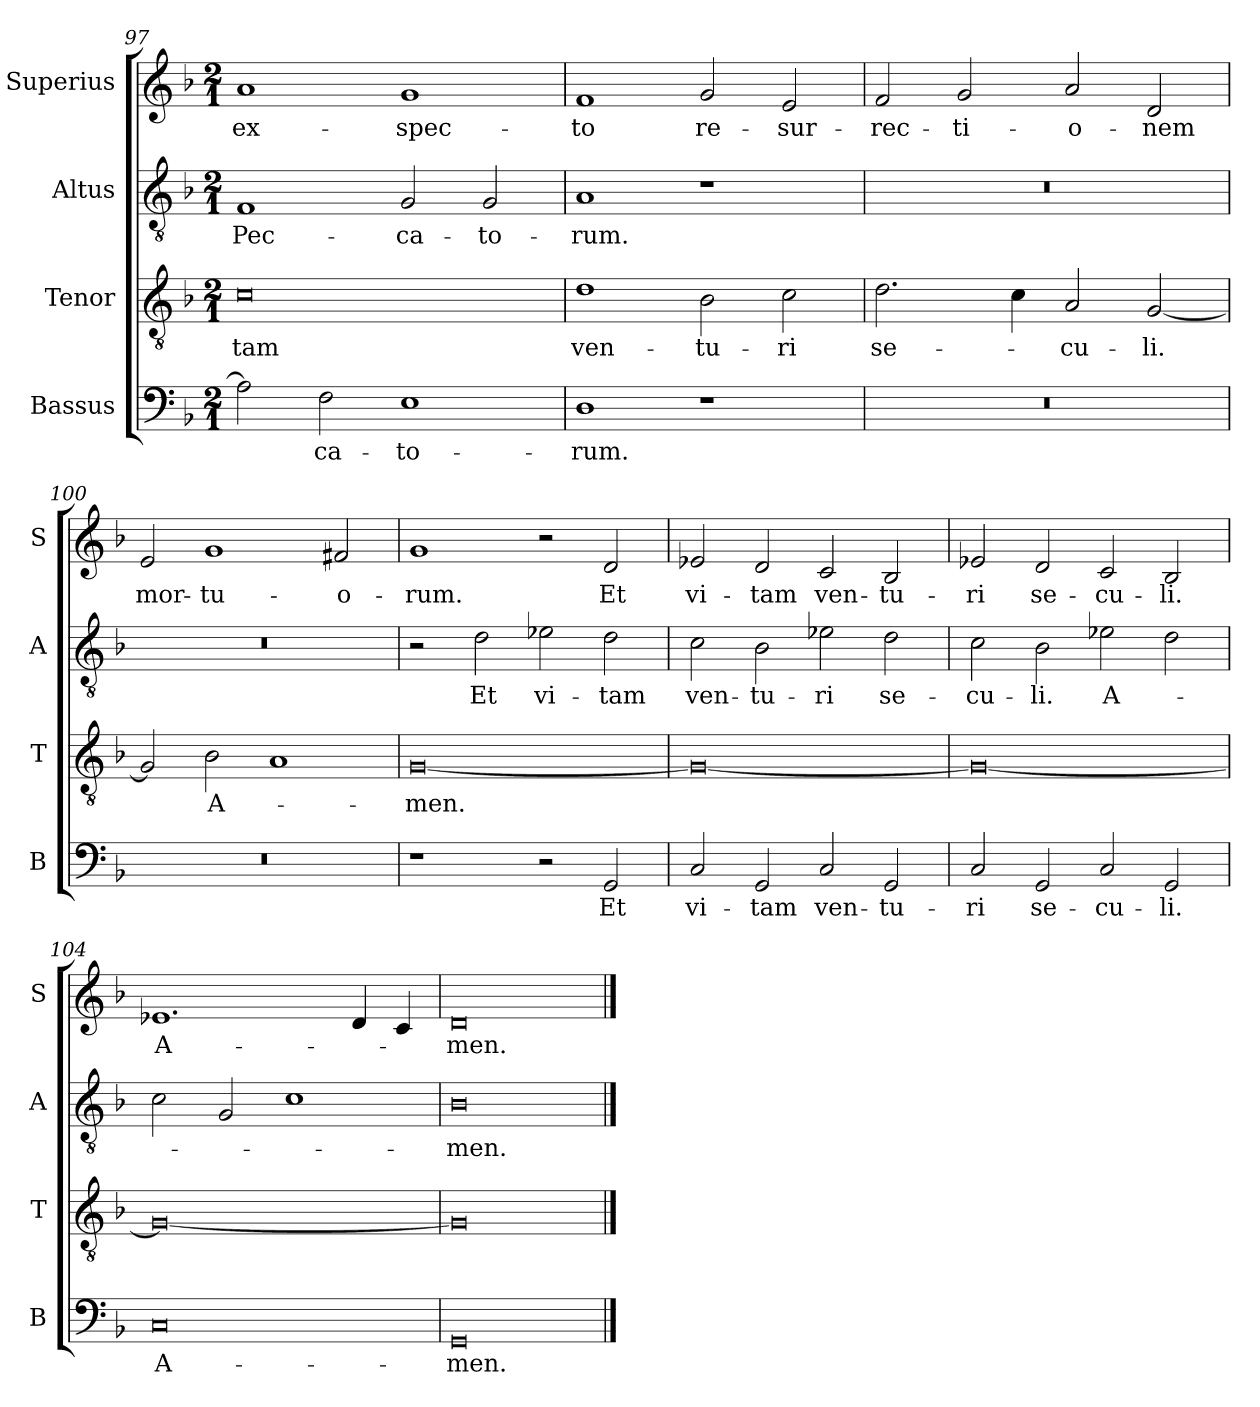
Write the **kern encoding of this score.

**kern	**text	**kern	**text	**kern	**text	**kern	**text
*part4	*part4	*part3	*part3	*part2	*part2	*part1	*part1
*staff4	*staff4	*staff3	*staff3	*staff2	*staff2	*staff1	*staff1
*I"Bassus	*	*I"Tenor	*	*I"Altus	*	*I"Superius	*
*I'B	*	*I'T	*	*I'A	*	*I'S	*
*clefF4	*	*clefGv2	*	*clefGv2	*	*clefG2	*
*k[b-]	*	*k[b-]	*	*k[b-]	*	*k[b-]	*
*M2/1	*	*M2/1	*	*M2/1	*	*M2/1	*
=97	=97	=97	=97	=97	=97	=97	=97
2A\]	.	0c	-tam	1F	Pec-	1a	ex-
2F\	-ca-	.	.	.	.	.	.
1E	-to-	.	.	2G/	-ca-	1g	-spec-
.	.	.	.	2G/	-to-	.	.
=98	=98	=98	=98	=98	=98	=98	=98
1D	-rum.	1d	ven-	1A	-rum.	1f	-to
1r	.	2B-\	-tu-	1r	.	2g/	re-
.	.	2c\	-ri	.	.	2e/	-sur-
=99	=99	=99	=99	=99	=99	=99	=99
0r	.	2.d\	se-	0r	.	2f/	-rec-
.	.	.	.	.	.	2g/	-ti-
.	.	4c\	.	.	.	.	.
.	.	2A/	-cu-	.	.	2a/	-o-
.	.	[2G/	-li.	.	.	2d/	-nem
=100	=100	=100	=100	=100	=100	=100	=100
0r	.	2G/]	.	0r	.	2e/	mor-
.	.	2B-\	A-	.	.	1g	-tu-
.	.	1A	.	.	.	.	.
.	.	.	.	.	.	2f#X/	-o-
=101	=101	=101	=101	=101	=101	=101	=101
1r	.	[0G	-men.	2r	.	1g	-rum.
.	.	.	.	2d\	Et	.	.
2r	.	.	.	2e-X\	vi-	2r	.
2GG/	Et	.	.	2d\	-tam	2d/	Et
=102	=102	=102	=102	=102	=102	=102	=102
2C/	vi-	0G_	.	2c\	ven-	2e-X/	vi-
2GG/	-tam	.	.	2B-\	-tu-	2d/	-tam
2C/	ven-	.	.	2e-X\	-ri	2c/	ven-
2GG/	-tu-	.	.	2d\	se-	2B-/	-tu-
=103	=103	=103	=103	=103	=103	=103	=103
2C/	-ri	0G_	.	2c\	-cu-	2e-X/	-ri
2GG/	se-	.	.	2B-\	-li.	2d/	se-
2C/	-cu-	.	.	2e-X\	A-	2c/	-cu-
2GG/	-li.	.	.	2d\	.	2B-/	-li.
=104	=104	=104	=104	=104	=104	=104	=104
0C	A-	0G_	.	2c\	.	1.e-X	A-
.	.	.	.	2G/	.	.	.
.	.	.	.	1c	.	.	.
.	.	.	.	.	.	4d/	.
.	.	.	.	.	.	4c/	.
=105	=105	=105	=105	=105	=105	=105	=105
0GG	-men.	0G]	.	0B-	-men.	0d	-men.
==	==	==	==	==	==	==	==
*-	*-	*-	*-	*-	*-	*-	*-
